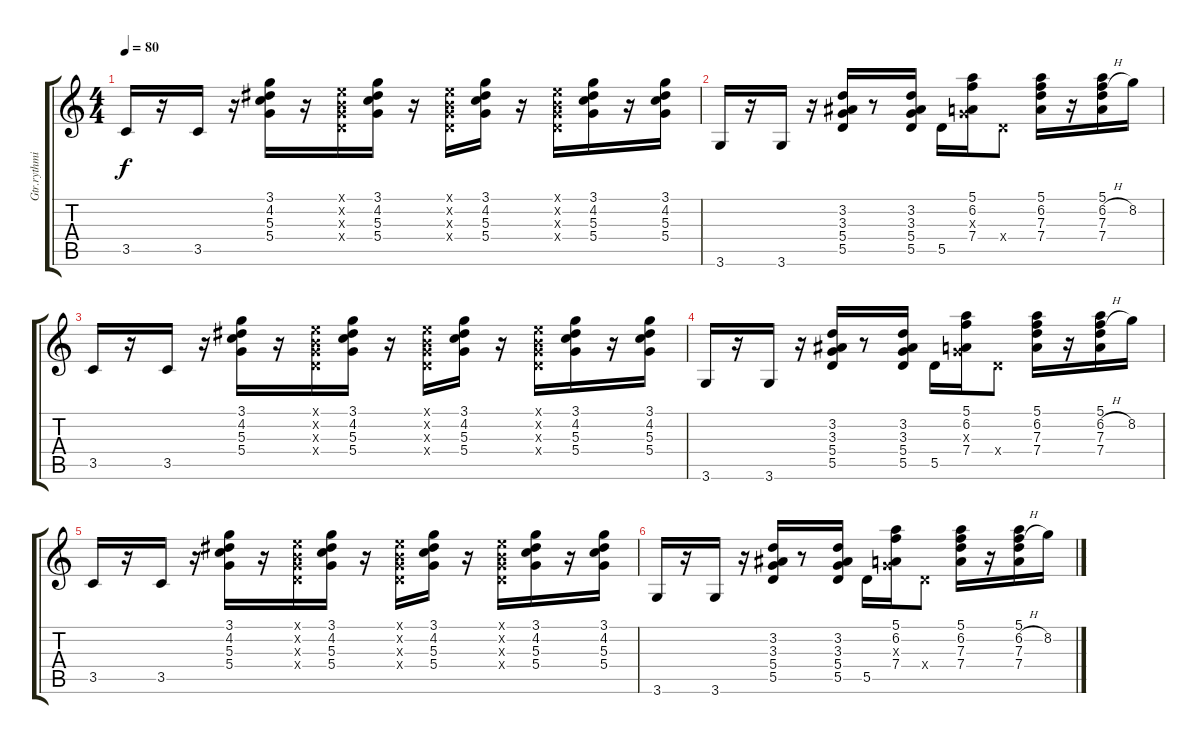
\track ("Gtr.rythmique" "Gtr.rythmi") {instrument acousticguitarnylon}
\staff {score tabs}
\tuning (E4 B3 G3 D3 A2 E2) {hide}
\ts (4 4)
\tempo 80
\clef g2
\ks c
3.5.16{dy f} r.16 3.5.16 r.16 (3.1 4.2 5.3 5.4).16 r.16 (0.1{x} 0.2{x} 0.3{x} 0.4{x}).16 (3.1 4.2 5.3 5.4).16 r.16 (0.1{x} 0.2{x} 0.3{x} 0.4{x}).16 (3.1 4.2 5.3 5.4).16 r.16 (0.1{x} 0.2{x} 0.3{x} 0.4{x}).16 (3.1 4.2 5.3 5.4).16 r.16 (3.1 4.2 5.3 5.4).16 |
3.6.16 r.16 3.6.16 r.16 (3.2 3.3 5.4 5.5).16 r.8 (3.2 3.3 5.4 5.5).16 5.5.16 (5.1 6.2 0.3{x} 7.4).16 0.4{x}.8 (5.1 6.2 7.3 7.4).16 r.16 (5.1 6.2{h} 7.3 7.4).16 8.2.16 |
3.5.16 r.16 3.5.16 r.16 (3.1 4.2 5.3 5.4).16 r.16 (0.1{x} 0.2{x} 0.3{x} 0.4{x}).16 (3.1 4.2 5.3 5.4).16 r.16 (0.1{x} 0.2{x} 0.3{x} 0.4{x}).16 (3.1 4.2 5.3 5.4).16 r.16 (0.1{x} 0.2{x} 0.3{x} 0.4{x}).16 (3.1 4.2 5.3 5.4).16 r.16 (3.1 4.2 5.3 5.4).16 |
3.6.16 r.16 3.6.16 r.16 (3.2 3.3 5.4 5.5).16 r.8 (3.2 3.3 5.4 5.5).16 5.5.16 (5.1 6.2 0.3{x} 7.4).16 0.4{x}.8 (5.1 6.2 7.3 7.4).16 r.16 (5.1 6.2{h} 7.3 7.4).16 8.2.16 |
3.5.16 r.16 3.5.16 r.16 (3.1 4.2 5.3 5.4).16 r.16 (0.1{x} 0.2{x} 0.3{x} 0.4{x}).16 (3.1 4.2 5.3 5.4).16 r.16 (0.1{x} 0.2{x} 0.3{x} 0.4{x}).16 (3.1 4.2 5.3 5.4).16 r.16 (0.1{x} 0.2{x} 0.3{x} 0.4{x}).16 (3.1 4.2 5.3 5.4).16 r.16 (3.1 4.2 5.3 5.4).16 |
3.6.16 r.16 3.6.16 r.16 (3.2 3.3 5.4 5.5).16 r.8 (3.2 3.3 5.4 5.5).16 5.5.16 (5.1 6.2 0.3{x} 7.4).16 0.4{x}.8 (5.1 6.2 7.3 7.4).16 r.16 (5.1 6.2{h} 7.3 7.4).16 8.2.16
